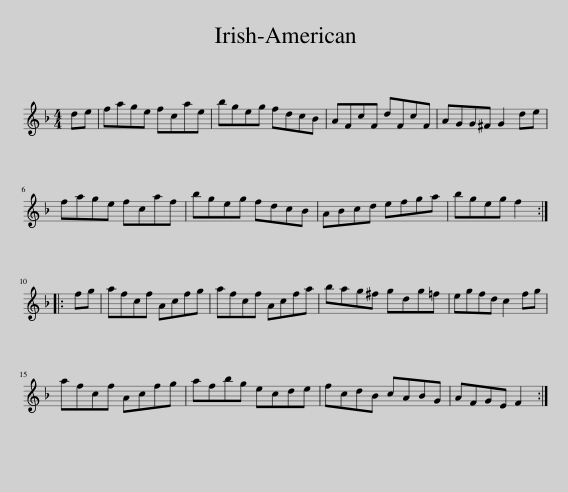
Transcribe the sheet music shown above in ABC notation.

X:1
L:1/8
M:4/4
I:linebreak $
K:F
V:1 treble
V:1
 de | fage fcae | bgeg fdcB | AFcF dFcF | AGG^F G2 de |$ %5
 fage fcaf | bgeg fdcB | ABcd efga | bgeg f2 ::$ fg | %10
 afcf Acfg | afcf Acfa | bag^f gdg=f | egfd c2 fg |$ afcf Acfg | %15
 afbg ecde | fcdB cABG | AFGE F2 :| %18
